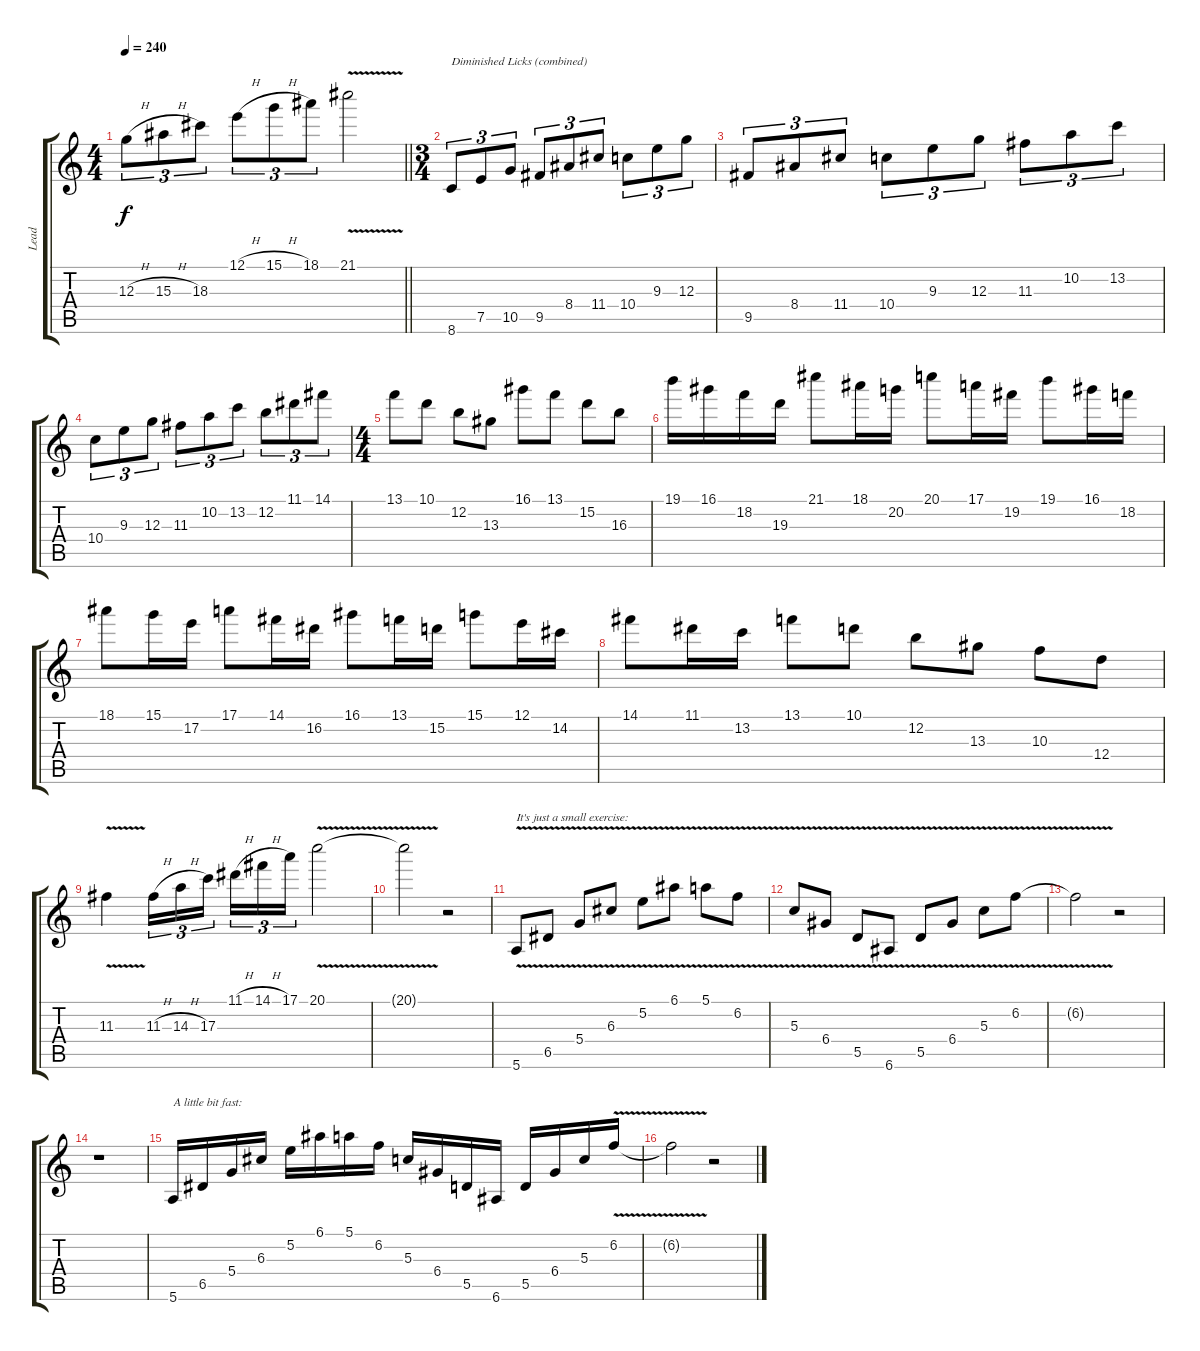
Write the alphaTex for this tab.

\track ("Lead" "Lead") {instrument distortionguitar}
\staff {score tabs}
\tuning (E4 B3 G3 D3 A2 E2) {hide}
\ts (4 4)
\tempo 240
\clef g2
\barLineRight lightlight
\ks c
12.3{h}.8{tu (3 2) dy f} 15.3{h}.8{tu (3 2)} 18.3.8{tu (3 2)} 12.1{h}.8{tu (3 2)} 15.1{h}.8{tu (3 2)} 18.1.8{tu (3 2)} 21.1{v}.2 |
\ts (3 4)
8.6.8{tu (3 2) txt "Diminished Licks (combined)"} 7.5.8{tu (3 2)} 10.5.8{tu (3 2)} 9.5.8{tu (3 2)} 8.4.8{tu (3 2)} 11.4.8{tu (3 2)} 10.4.8{tu (3 2)} 9.3.8{tu (3 2)} 12.3.8{tu (3 2)} |
9.5.8{tu (3 2)} 8.4.8{tu (3 2)} 11.4.8{tu (3 2)} 10.4.8{tu (3 2)} 9.3.8{tu (3 2)} 12.3.8{tu (3 2)} 11.3.8{tu (3 2)} 10.2.8{tu (3 2)} 13.2.8{tu (3 2)} |
10.4.8{tu (3 2)} 9.3.8{tu (3 2)} 12.3.8{tu (3 2)} 11.3.8{tu (3 2)} 10.2.8{tu (3 2)} 13.2.8{tu (3 2)} 12.2.8{tu (3 2)} 11.1.8{tu (3 2)} 14.1.8{tu (3 2)} |
\ts (4 4)
13.1.8 10.1.8 12.2.8 13.3.8 16.1.8 13.1.8 15.2.8 16.3.8 |
19.1.16 16.1.16 18.2.16 19.3.16 21.1.8 18.1.16 20.2.16 20.1.8 17.1.16 19.2.16 19.1.8 16.1.16 18.2.16 |
18.1.8 15.1.16 17.2.16 17.1.8 14.1.16 16.2.16 16.1.8 13.1.16 15.2.16 15.1.8 12.1.16 14.2.16 |
14.1.8 11.1.16 13.2.16 13.1.8 10.1.8 12.2.8 13.3.8 10.3.8 12.4.8 |
11.3{v}.4 11.3{h}.16{tu (3 2)} 14.3{h}.16{tu (3 2)} 17.3.16{tu (3 2) beam splitsecondary} 11.1{h}.16{tu (3 2)} 14.1{h}.16{tu (3 2)} 17.1.16{tu (3 2)} 20.1{v}.2 |
20.1{t}.2 r.2 |
5.6{v}.8{txt "It's just a small exercise:"} 6.5{v}.8 5.4{v}.8 6.3{v}.8 5.2{v}.8 6.1{v}.8 5.1{v}.8 6.2{v}.8 |
5.3{v}.8 6.4{v}.8 5.5{v}.8 6.6{v}.8 5.5{v}.8 6.4{v}.8 5.3{v}.8 6.2{v}.8 |
6.2{t}.2 r.2 |
r.1 |
5.6.16{txt "A little bit fast:"} 6.5.16 5.4.16 6.3.16 5.2.16 6.1.16 5.1.16 6.2.16 5.3.16 6.4.16 5.5.16 6.6.16 5.5.16 6.4.16 5.3.16 6.2{v}.16 |
6.2{t}.2 r.2
